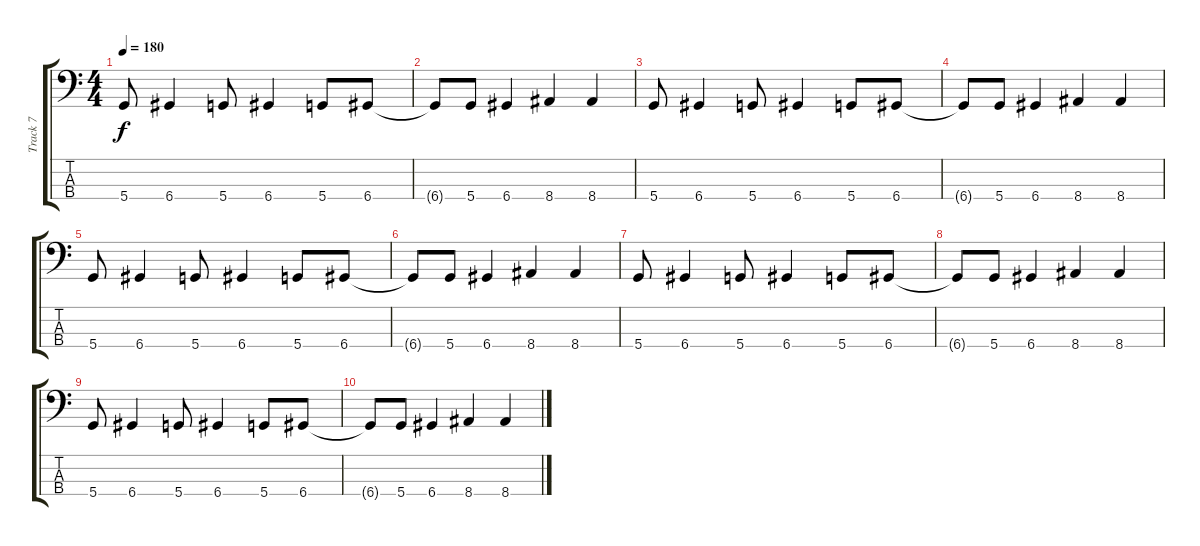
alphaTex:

\track ("Track 7" "Track 7") {instrument electricbassfinger}
\staff {score tabs}
\tuning (G2 D2 A1 D1) {hide}
\ts (4 4)
\tempo 180
\clef f4
\ks c
5.4.8{dy f} 6.4.4 5.4.8 6.4.4 5.4.8 6.4.8 |
6.4{t}.8 5.4.8 6.4.4 8.4.4 8.4.4 |
5.4.8 6.4.4 5.4.8 6.4.4 5.4.8 6.4.8 |
6.4{t}.8 5.4.8 6.4.4 8.4.4 8.4.4 |
5.4.8 6.4.4 5.4.8 6.4.4 5.4.8 6.4.8 |
6.4{t}.8 5.4.8 6.4.4 8.4.4 8.4.4 |
5.4.8 6.4.4 5.4.8 6.4.4 5.4.8 6.4.8 |
6.4{t}.8 5.4.8 6.4.4 8.4.4 8.4.4 |
5.4.8 6.4.4 5.4.8 6.4.4 5.4.8 6.4.8 |
6.4{t}.8 5.4.8 6.4.4 8.4.4 8.4.4
